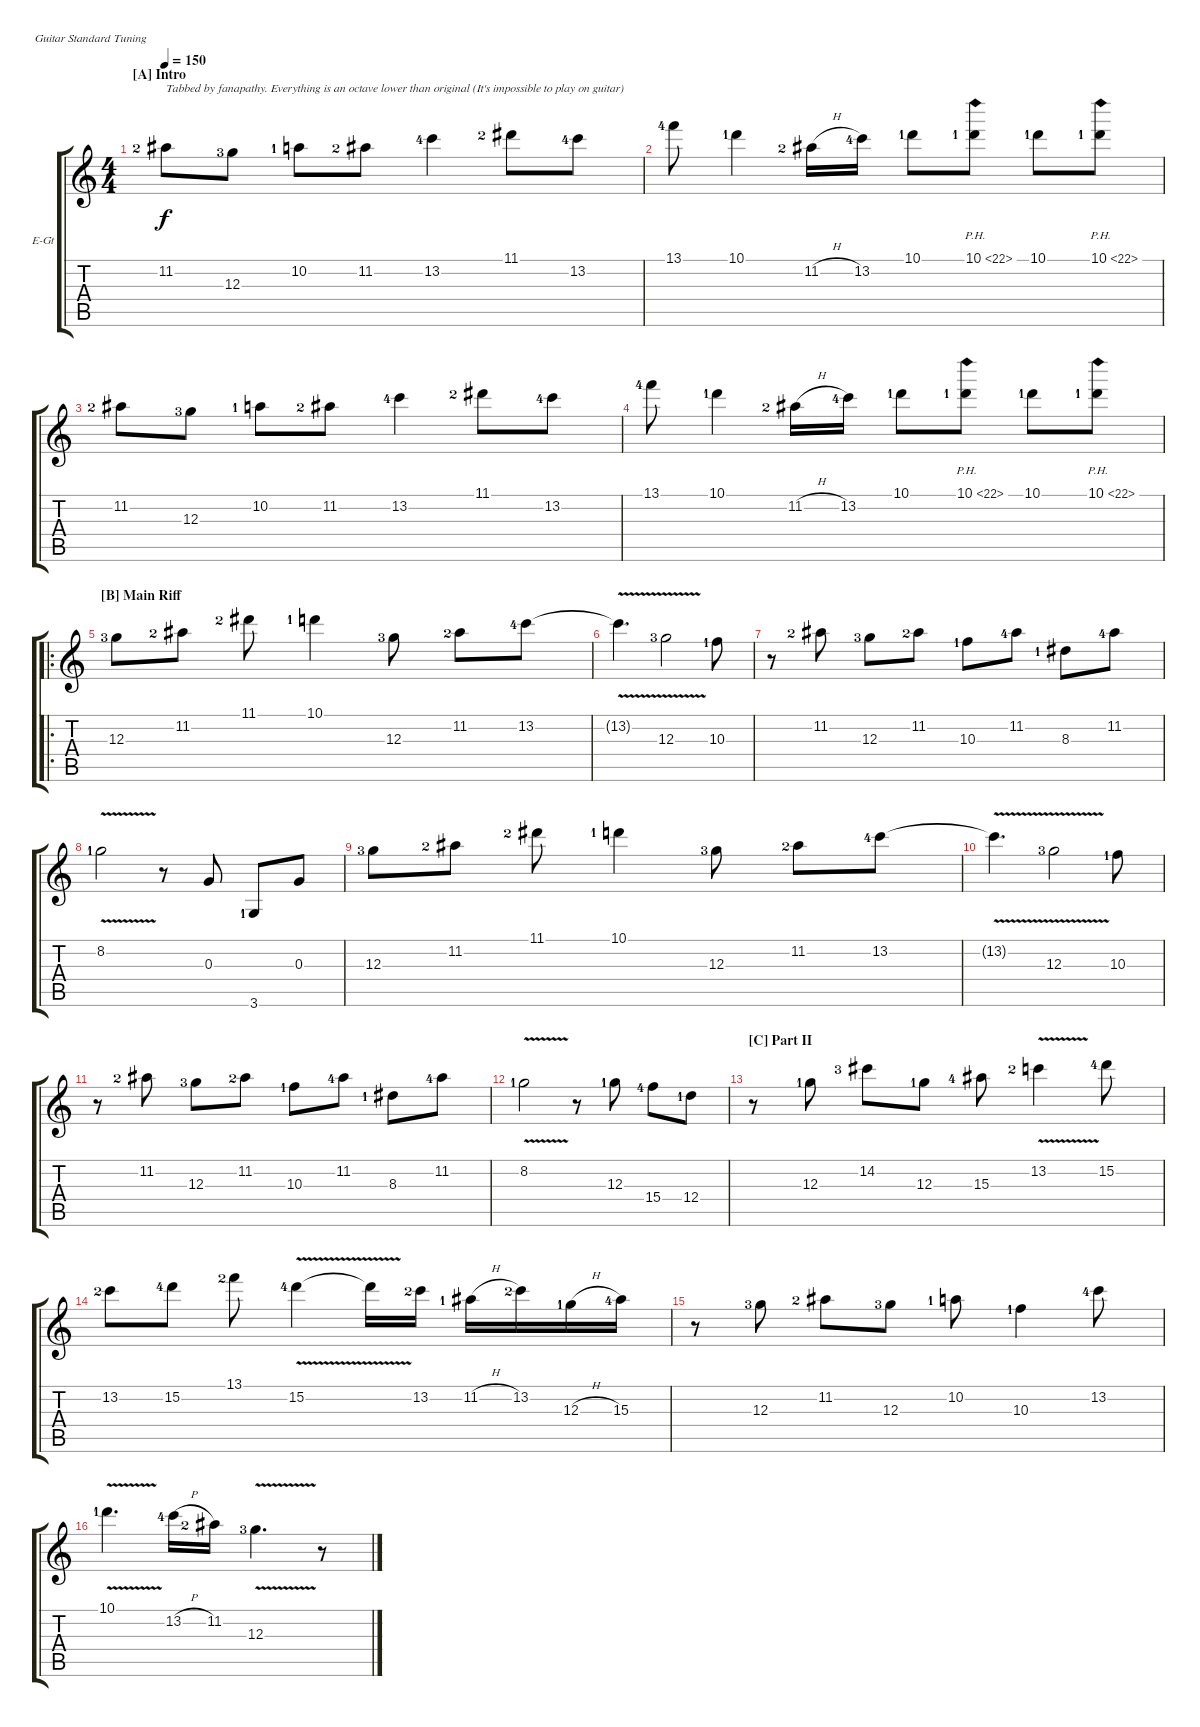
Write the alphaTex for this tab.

\defaultSystemsLayout 4
\bracketExtendMode groupsimilarinstruments
\firstSystemTrackNameOrientation horizontal
\otherSystemsTrackNameOrientation horizontal
\track ("Lead" "E-Gt") {instrument distortionguitar}
\staff {score tabs}
\tuning (E4 B3 G3 D3 A2 E2)
\ts (4 4)
\section ("A" "Intro")
\tempo 150
\clef g2
\scale
0.392892
\ks c
11.2{lf 3}.8{txt "Tabbed by fanapathy. Everything is an octave lower than original (It's impossible to play on guitar)" dy f instrument distortionguitar} 12.3{lf 4}.8 10.2{lf 2}.8 11.2{lf 3}.8 13.2{lf 5}.4 11.1{lf 3}.8 13.2{lf 5}.8 |
\scale
0.349733 13.1{lf 5}.8 10.1{lf 2}.4 11.2{h lf 3}.16 13.2{lf 5}.16 10.1{lf 2}.8 10.1{ph 12 lf 2}.8 10.1{lf 2}.8 10.1{ph 12 lf 2}.8 |
\scale
0.298592 11.2{lf 3}.8 12.3{lf 4}.8 10.2{lf 2}.8 11.2{lf 3}.8 13.2{lf 5}.4 11.1{lf 3}.8 13.2{lf 5}.8 |
\scale
0.292088 13.1{lf 5}.8 10.1{lf 2}.4 11.2{h lf 3}.16 13.2{lf 5}.16 10.1{lf 2}.8 10.1{ph 12 lf 2}.8 10.1{lf 2}.8 10.1{ph 12 lf 2}.8 |
\ro
\section ("B" "Main Riff")
\scale
0.419048 12.3{lf 4}.8 11.2{lf 3}.8 11.1{lf 3}.8 10.1{lf 2}.4 12.3{lf 4}.8 11.2{lf 3}.8 13.2{lf 5}.8 |
\scale
0.247619 13.2{v t}.4{d} 12.3{v lf 4}.2 10.3{lf 2}.8 |
\scale
0.411429 r.8 11.2{lf 3}.8 12.3{lf 4}.8 11.2{lf 3}.8 10.3{lf 2}.8 11.2{lf 5}.8 8.3{lf 2}.8 11.2{lf 5}.8 |
\scale
0.255682 8.2{v lf 2}.2 r.8 0.3.8 3.6{lf 2}.8 0.3.8 |
\scale
0.434286 12.3{lf 4}.8 11.2{lf 3}.8 11.1{lf 3}.8 10.1{lf 2}.4 12.3{lf 4}.8 11.2{lf 3}.8 13.2{lf 5}.8 |
\scale
0.247619 13.2{v t}.4{d} 12.3{v lf 4}.2 10.3{lf 2}.8 |
\scale
0.346667 r.8 11.2{lf 3}.8 12.3{lf 4}.8 11.2{lf 3}.8 10.3{lf 2}.8 11.2{lf 5}.8 8.3{lf 2}.8 11.2{lf 5}.8 |
\scale
0.304924 8.2{v lf 2}.2 r.8 12.3{lf 2}.8 15.4{lf 5}.8 12.4{lf 2}.8 |
\section ("C" "Part II")
\scale
0.333333 r.8 12.3{lf 2}.8 14.2{lf 4}.8 12.3{lf 2}.8 15.3{lf 5}.8 13.2{v lf 3}.4 15.2{lf 5}.8 |
\scale
0.333333 13.2{lf 3}.8 15.2{lf 5}.8 13.1{lf 3}.8 15.2{v lf 5}.4 15.2{t}.16 13.2{lf 3}.16 11.2{h lf 2}.16 13.2{lf 3}.16 12.3{h lf 2}.16 15.3{lf 5}.16 |
\scale
0.32 r.8 12.3{lf 4}.8 11.2{lf 3}.8 12.3{lf 4}.8 10.2{lf 2}.8 10.3{lf 2}.4 13.2{lf 5}.8 |
\scale
0.346629 10.1{v lf 2}.4{d} 13.2{h lf 5}.16 11.2{lf 3}.16 12.3{v lf 4}.4{d} r.8
